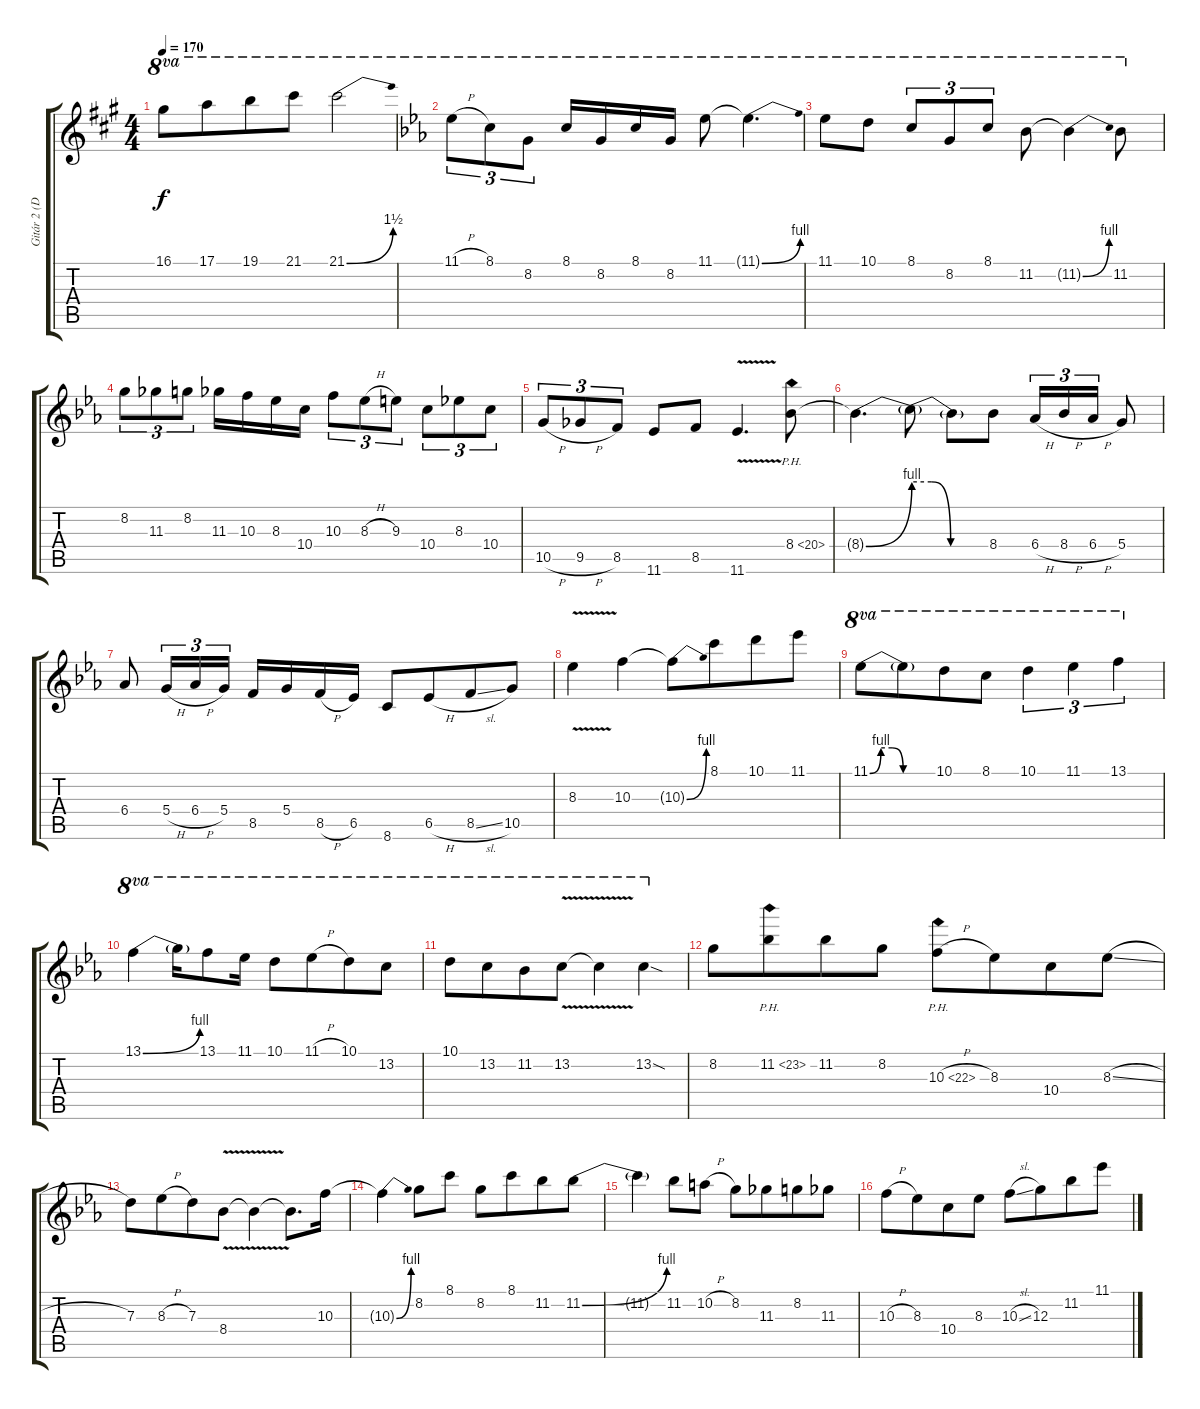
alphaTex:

\track ("Gitár 2 (Dave Murray)" "Gitár 2 (D") {instrument distortionguitar}
\staff {score tabs}
\tuning (E4 B3 G3 D3 A2 E2) {hide}
\ts (4 4)
\tempo 170
\clef g2
\ks a
16.1.8{ot 8va dy f} 17.1.8{ot 8va beam merge} 19.1.8{ot 8va} 21.1.8{ot 8va} 21.1{be (bend 0 0 60 6)}.2{ot 8va} |
\ks eb
11.1{h}.8{tu (3 2) ot 8va} 8.1.8{tu (3 2) ot 8va} 8.2.8{tu (3 2) ot 8va} 8.1.16{ot 8va} 8.2.16{ot 8va} 8.1.16{ot 8va} 8.2.16{ot 8va} 11.1.8{ot 8va} 11.1{be (bend 0 0 60 4) t}.4{d ot 8va} |
11.1.8{ot 8va} 10.1.8{ot 8va} 8.1.8{tu (3 2) ot 8va} 8.2.8{tu (3 2) ot 8va} 8.1.8{tu (3 2) ot 8va} 11.2.8{ot 8va} 11.2{be (bend 0 0 60 4) t}.4{ot 8va} 11.2.8{ot 8va} |
8.2.8{tu (3 2)} 11.3.8{tu (3 2)} 8.2.8{tu (3 2)} 11.3.16 10.3.16 8.3.16 10.4.16 10.3.8{tu (3 2)} 8.3{h}.8{tu (3 2)} 9.3.8{tu (3 2)} 10.4.8{tu (3 2)} 8.3.8{tu (3 2)} 10.4.8{tu (3 2)} |
10.5{h}.8{tu (3 2)} 9.5{h}.8{tu (3 2)} 8.5.8{tu (3 2)} 11.6.8 8.5.8 11.6{v}.4{d} 8.4{ph 12}.8 |
8.4{be (bend 0 0 60 4) t}.4{d} 8.4{be (custom 0 4 15 4 30 0 60 0) t}.8 8.4{t}.8 8.4.8 6.4{h}.16{tu (3 2)} 8.4{h}.16{tu (3 2)} 6.4{h}.16{tu (3 2)} 5.4.8 |
6.4.8 5.4{h}.16{tu (3 2)} 6.4{h}.16{tu (3 2)} 5.4.16{tu (3 2)} 8.5.16 5.4.16 8.5{h}.16 6.5.16 8.6.8 6.5{h}.8{beam merge} 8.5{sl}.8 10.5.8 |
8.3{v}.4 10.3.4 10.3{be (bend 0 0 60 4) t}.8 8.1.8{beam merge} 10.1.8 11.1.8 |
11.1{be (custom 0 0 10 4 20 4 30 0 60 0)}.8{ot 8va} 11.1{t}.8{ot 8va beam merge} 10.1.8{ot 8va} 8.1.8{ot 8va} 10.1.4{tu (3 2) ot 8va} 11.1.4{tu (3 2) ot 8va} 13.1.4{tu (3 2) ot 8va} |
13.1{be (bend 0 0 60 4)}.4{ot 8va} 13.1{t}.16{ot 8va} 13.1.8{ot 8va} 11.1.16{ot 8va} 10.1.8{ot 8va} 11.1{h}.8{ot 8va beam merge} 10.1.8{ot 8va} 13.2.8{ot 8va} |
10.1.8{ot 8va} 13.2.8{ot 8va beam merge} 11.2.8{ot 8va} 13.2{v}.8{ot 8va} 13.2{t}.4{ot 8va} 13.2{sod}.4{ot 8va} |
8.2.8 11.2{ph 12}.8{beam merge} 11.2.8 8.2.8 10.3{ph 12 h}.8 8.3.8{beam merge} 10.4.8 8.3{sl}.8 |
7.3.8 8.3{h}.8{beam merge} 7.3.8 8.4{v}.8 8.4{t}.4 8.4{t}.8{d} 10.3.16 |
10.3{be (bend 0 0 60 4) t}.4 8.2.8 8.1.8 8.2.8 8.1.8{beam merge} 11.2.8 11.2{be (bend 0 0 60 4)}.8 |
11.2{t}.4 11.2.8 10.2{h}.8 8.2.8 11.3.8{beam merge} 8.2.8 11.3.8 |
10.3{h}.8 8.3.8{beam merge} 10.4.8 8.3.8 10.3{sl}.8 12.3.8{beam merge} 11.2.8 11.1.8
